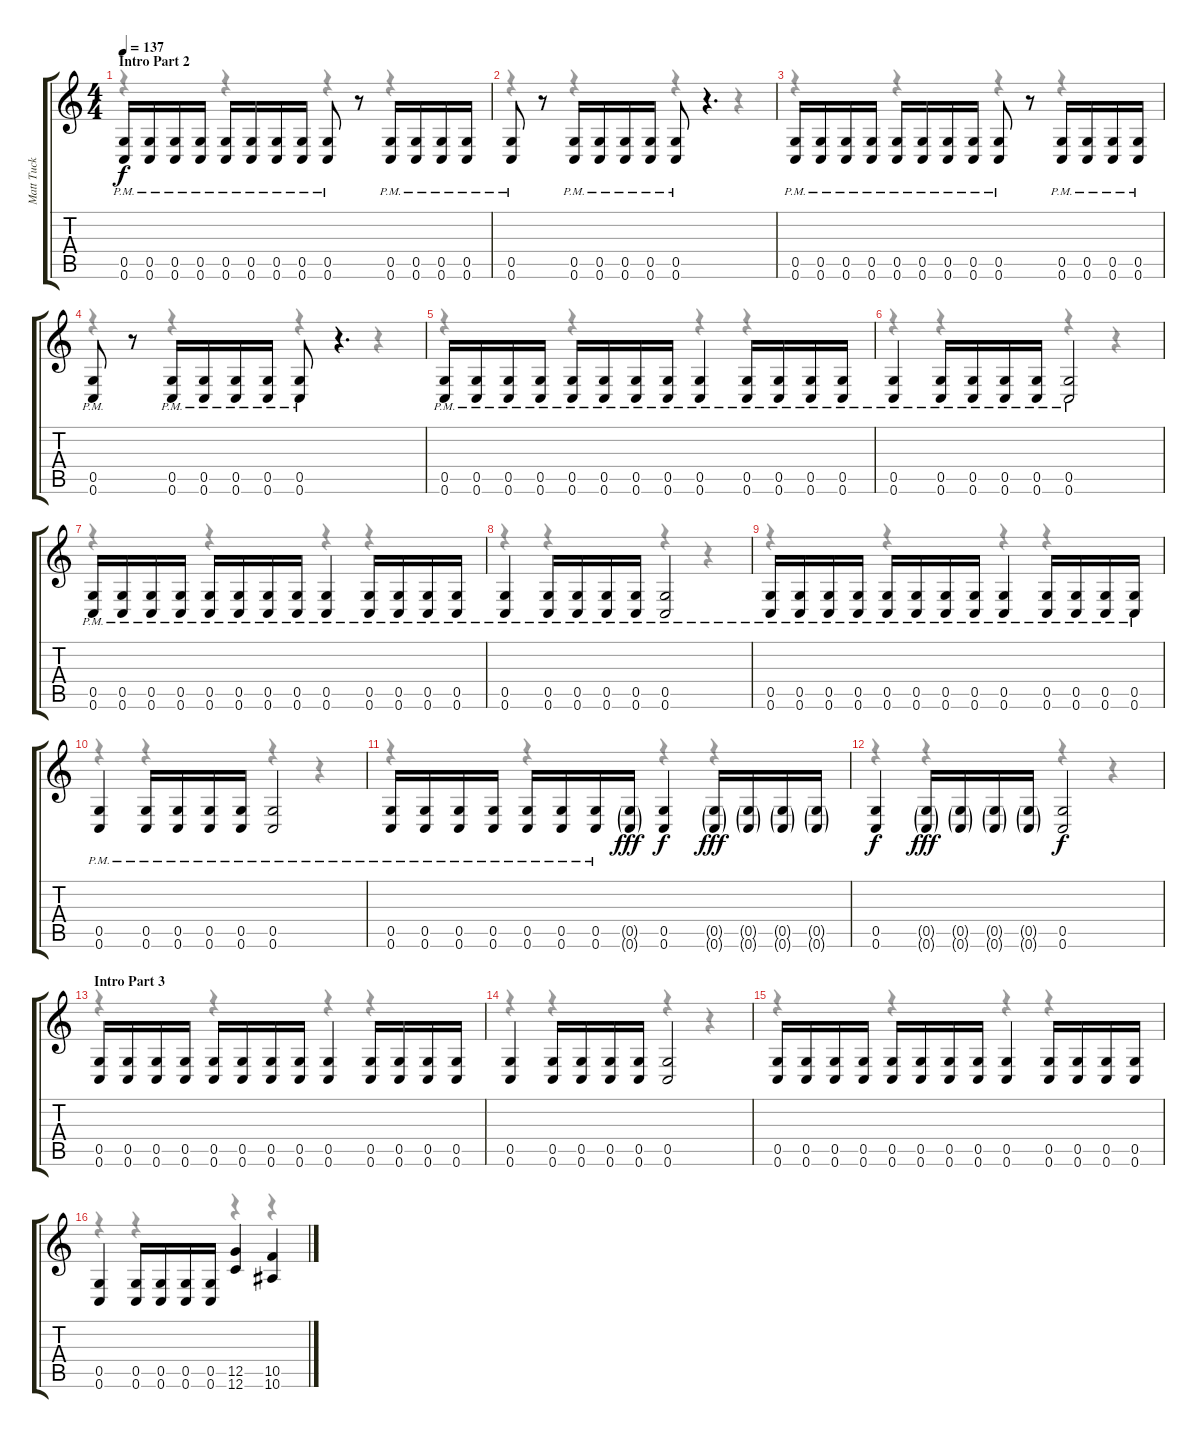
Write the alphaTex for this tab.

\track ("Matt Tuck (Rhythm Guitar)" "Matt Tuck ") {instrument distortionguitar}
\staff {score tabs}
\tuning (D4 A3 F3 C3 G2 C2) {hide}
\voice
\ts (4 4)
\section ("" "Intro Part 2")
\tempo 137
\clef g2
\ks c
(0.5{pm} 0.6{pm}).16{dy f} (0.5{pm} 0.6{pm}).16 (0.5{pm} 0.6{pm}).16 (0.5{pm} 0.6{pm}).16 (0.5{pm} 0.6{pm}).16 (0.5{pm} 0.6{pm}).16 (0.5{pm} 0.6{pm}).16 (0.5{pm} 0.6{pm}).16 (0.5{pm} 0.6{pm}).8 r.8 (0.5{pm} 0.6{pm}).16 (0.5{pm} 0.6{pm}).16 (0.5{pm} 0.6{pm}).16 (0.5{pm} 0.6{pm}).16 |
(0.5{pm} 0.6{pm}).8 r.8 (0.5{pm} 0.6{pm}).16 (0.5{pm} 0.6{pm}).16 (0.5{pm} 0.6{pm}).16 (0.5{pm} 0.6{pm}).16 (0.5{pm} 0.6{pm}).8 r.4{d} |
(0.5{pm} 0.6{pm}).16 (0.5{pm} 0.6{pm}).16 (0.5{pm} 0.6{pm}).16 (0.5{pm} 0.6{pm}).16 (0.5{pm} 0.6{pm}).16 (0.5{pm} 0.6{pm}).16 (0.5{pm} 0.6{pm}).16 (0.5{pm} 0.6{pm}).16 (0.5{pm} 0.6{pm}).8 r.8 (0.5{pm} 0.6{pm}).16 (0.5{pm} 0.6{pm}).16 (0.5{pm} 0.6{pm}).16 (0.5{pm} 0.6{pm}).16 |
(0.5{pm} 0.6{pm}).8 r.8 (0.5{pm} 0.6{pm}).16 (0.5{pm} 0.6{pm}).16 (0.5{pm} 0.6{pm}).16 (0.5{pm} 0.6{pm}).16 (0.5{pm} 0.6{pm}).8 r.4{d} |
(0.5{pm} 0.6{pm}).16 (0.5{pm} 0.6{pm}).16 (0.5{pm} 0.6{pm}).16 (0.5{pm} 0.6{pm}).16 (0.5{pm} 0.6{pm}).16 (0.5{pm} 0.6{pm}).16 (0.5{pm} 0.6{pm}).16 (0.5{pm} 0.6{pm}).16 (0.5{pm} 0.6{pm}).4 (0.5{pm} 0.6{pm}).16 (0.5{pm} 0.6{pm}).16 (0.5{pm} 0.6{pm}).16 (0.5{pm} 0.6{pm}).16 |
(0.5{pm} 0.6{pm}).4 (0.5{pm} 0.6{pm}).16 (0.5{pm} 0.6{pm}).16 (0.5{pm} 0.6{pm}).16 (0.5{pm} 0.6{pm}).16 (0.5{pm} 0.6{pm}).2 |
(0.5{pm} 0.6{pm}).16 (0.5{pm} 0.6{pm}).16 (0.5{pm} 0.6{pm}).16 (0.5{pm} 0.6{pm}).16 (0.5{pm} 0.6{pm}).16 (0.5{pm} 0.6{pm}).16 (0.5{pm} 0.6{pm}).16 (0.5{pm} 0.6{pm}).16 (0.5{pm} 0.6{pm}).4 (0.5{pm} 0.6{pm}).16 (0.5{pm} 0.6{pm}).16 (0.5{pm} 0.6{pm}).16 (0.5{pm} 0.6{pm}).16 |
(0.5{pm} 0.6{pm}).4 (0.5{pm} 0.6{pm}).16 (0.5{pm} 0.6{pm}).16 (0.5{pm} 0.6{pm}).16 (0.5{pm} 0.6{pm}).16 (0.5{pm} 0.6{pm}).2 |
(0.5{pm} 0.6{pm}).16 (0.5{pm} 0.6{pm}).16 (0.5{pm} 0.6{pm}).16 (0.5{pm} 0.6{pm}).16 (0.5{pm} 0.6{pm}).16 (0.5{pm} 0.6{pm}).16 (0.5{pm} 0.6{pm}).16 (0.5{pm} 0.6{pm}).16 (0.5{pm} 0.6{pm}).4 (0.5{pm} 0.6{pm}).16 (0.5{pm} 0.6{pm}).16 (0.5{pm} 0.6{pm}).16 (0.5{pm} 0.6{pm}).16 |
(0.5{pm} 0.6{pm}).4 (0.5{pm} 0.6{pm}).16 (0.5{pm} 0.6{pm}).16 (0.5{pm} 0.6{pm}).16 (0.5{pm} 0.6{pm}).16 (0.5{pm} 0.6{pm}).2 |
(0.5{pm} 0.6{pm}).16 (0.5{pm} 0.6{pm}).16 (0.5{pm} 0.6{pm}).16 (0.5{pm} 0.6{pm}).16 (0.5{pm} 0.6{pm}).16 (0.5{pm} 0.6{pm}).16 (0.5{pm} 0.6{pm}).16 (0.5{g} 0.6{g}).16{dy fff} (0.5 0.6).4{dy f} (0.5{g} 0.6{g}).16{dy fff} (0.5{g} 0.6{g}).16 (0.5{g} 0.6{g}).16 (0.5{g} 0.6{g}).16 |
(0.5 0.6).4{dy f} (0.5{g} 0.6{g}).16{dy fff} (0.5{g} 0.6{g}).16 (0.5{g} 0.6{g}).16 (0.5{g} 0.6{g}).16 (0.5 0.6).2{dy f} |
\section ("" "Intro Part 3")
(0.5 0.6).16 (0.5 0.6).16 (0.5 0.6).16 (0.5 0.6).16 (0.5 0.6).16 (0.5 0.6).16 (0.5 0.6).16 (0.5 0.6).16 (0.5 0.6).4 (0.5 0.6).16 (0.5 0.6).16 (0.5 0.6).16 (0.5 0.6).16 |
(0.5 0.6).4 (0.5 0.6).16 (0.5 0.6).16 (0.5 0.6).16 (0.5 0.6).16 (0.5 0.6).2 |
(0.5 0.6).16 (0.5 0.6).16 (0.5 0.6).16 (0.5 0.6).16 (0.5 0.6).16 (0.5 0.6).16 (0.5 0.6).16 (0.5 0.6).16 (0.5 0.6).4 (0.5 0.6).16 (0.5 0.6).16 (0.5 0.6).16 (0.5 0.6).16 |
(0.5 0.6).4 (0.5 0.6).16 (0.5 0.6).16 (0.5 0.6).16 (0.5 0.6).16 (12.5 12.6).4 (10.5 10.6).4
\voice
\clef g2
\ottava regular
\simile none
\ks c
r.4{dy f} r.4 r.4 r.4 |
r.4 r.4 r.4 r.4 |
r.4 r.4 r.4 r.4 |
r.4 r.4 r.4 r.4 |
r.4 r.4 r.4 r.4 |
r.4 r.4 r.4 r.4 |
r.4 r.4 r.4 r.4 |
r.4 r.4 r.4 r.4 |
r.4 r.4 r.4 r.4 |
r.4 r.4 r.4 r.4 |
r.4 r.4 r.4 r.4 |
r.4 r.4 r.4 r.4 |
r.4 r.4 r.4 r.4 |
r.4 r.4 r.4 r.4 |
r.4 r.4 r.4 r.4 |
r.4 r.4 r.4 r.4
